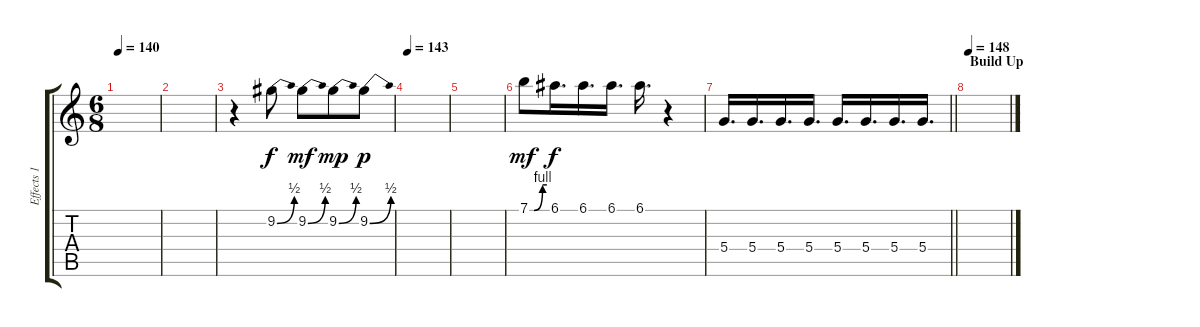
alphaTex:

\track ("Effects 1" "Effects 1") {instrument overdrivenguitar}
\staff {score tabs}
\tuning (E4 B3 G3 D3 A2 E2) {hide}
\ts (6 8)
\tempo 140
\clef g2
\ks c
|
|
r.4 9.2{be (bend 0 0 60 2)}.8{dy f} 9.2{be (bend 0 0 60 2)}.8{dy mf} 9.2{be (bend 0 0 60 2)}.8{dy mp} 9.2{be (bend 0 0 60 2)}.8{dy p} |
\tempo 143
|
|
7.1{be (custom 0 0 15 0 45 4 60 4)}.8{dy mf} 6.1.16{d dy f instrument guitarharmonics} 6.1.16{d} 6.1.16{d} 6.1.16{d} r.4 |
\barLineRight lightlight
5.4.16{d} 5.4.16{d} 5.4.16{d} 5.4.16{d} 5.4.16{d} 5.4.16{d} 5.4.16{d} 5.4.16{d} |
\section ("" "Build Up")
\tempo 148
